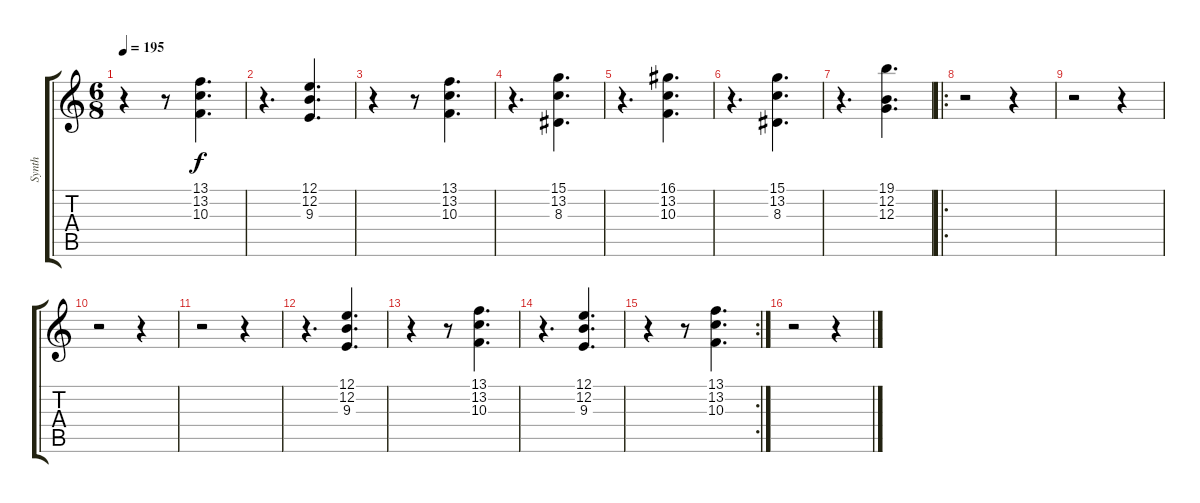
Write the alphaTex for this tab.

\track ("Synth" "Synth") {instrument stringensemble1}
\staff {score tabs}
\tuning (E4 B3 G3 D3 A2 E2) {hide}
\ts (6 8)
\tempo 195
\clef g2
\ks c
r.4{dy f} r.8 (13.1 13.2 10.3).4{d} |
r.4{d} (12.1 12.2 9.3).4{d} |
r.4 r.8 (13.1 13.2 10.3).4{d} |
r.4{d} (15.1 13.2 8.3).4{d} |
r.4{d} (16.1 13.2 10.3).4{d} |
r.4{d} (15.1 13.2 8.3).4{d} |
r.4{d} (19.1 12.2 12.3).4{d} |
\ro
r.2 r.4 |
r.2 r.4 |
r.2 r.4 |
r.2 r.4 |
r.4{d volume 10} (12.1 12.2 9.3).4{d} |
r.4 r.8 (13.1 13.2 10.3).4{d} |
r.4{d} (12.1 12.2 9.3).4{d} |
\rc 2
r.4 r.8 (13.1 13.2 10.3).4{d} |
r.2 r.4
